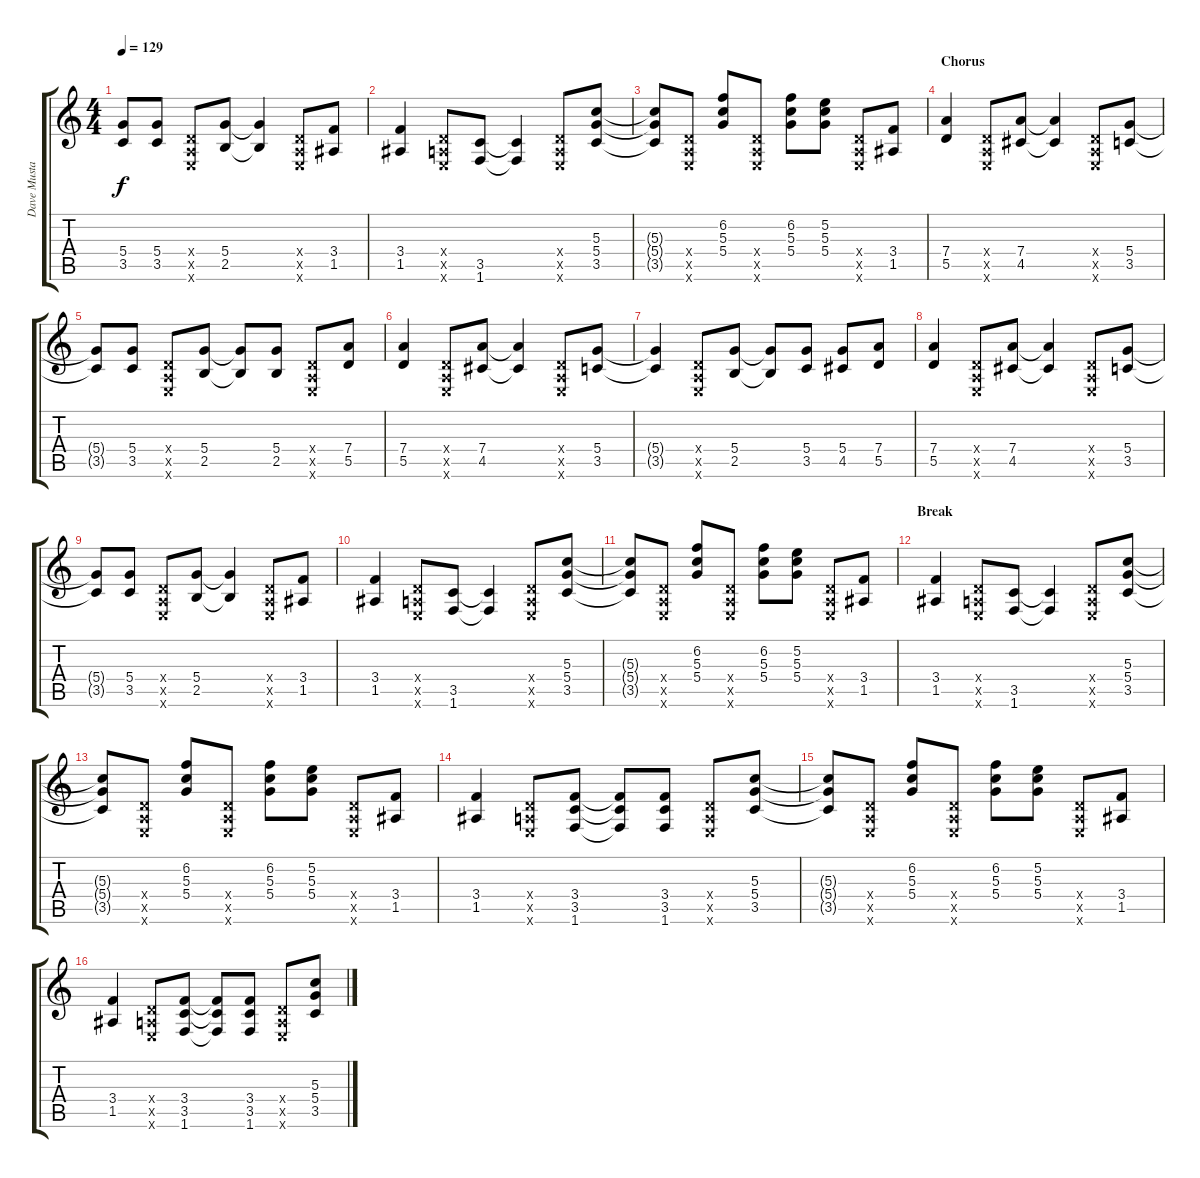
\track ("Dave Mustaine (Rythm G)" "Dave Musta") {instrument electricguitarclean}
\staff {score tabs}
\tuning (E4 B3 G3 D3 A2 E2) {hide}
\ts (4 4)
\tempo 129
\clef g2
\ks c
(5.4{t} 3.5{t}).8{dy f} (5.4 3.5).8 (0.4{x} 0.5{x} 0.6{x}).8 (5.4 2.5).8 (5.4{t} 2.5{t}).4 (0.4{x} 0.5{x} 0.6{x}).8 (3.4 1.5).8 |
(3.4 1.5).4 (0.4{x} 0.5{x} 0.6{x}).8 (3.5 1.6).8 (3.5{t} 1.6{t}).4 (0.4{x} 0.5{x} 0.6{x}).8 (5.3 5.4 3.5).8 |
(5.3{t} 5.4{t} 3.5{t}).8 (0.4{x} 0.5{x} 0.6{x}).8 (6.2 5.3 5.4).8 (0.4{x} 0.5{x} 0.6{x}).8 (6.2 5.3 5.4).8 (5.2 5.3 5.4).8 (0.4{x} 0.5{x} 0.6{x}).8 (3.4 1.5).8 |
\section ("" "Chorus")
(7.4 5.5).4 (0.4{x} 0.5{x} 0.6{x}).8 (7.4 4.5).8 (7.4{t} 4.5{t}).4 (0.4{x} 0.5{x} 0.6{x}).8 (5.4 3.5).8 |
(5.4{t} 3.5{t}).8 (5.4 3.5).8 (0.4{x} 0.5{x} 0.6{x}).8 (5.4 2.5).8 (5.4{t} 2.5{t}).8 (5.4 2.5).8 (0.4{x} 0.5{x} 0.6{x}).8 (7.4 5.5).8 |
(7.4 5.5).4 (0.4{x} 0.5{x} 0.6{x}).8 (7.4 4.5).8 (7.4{t} 4.5{t}).4 (0.4{x} 0.5{x} 0.6{x}).8 (5.4 3.5).8 |
(5.4{t} 3.5{t}).4 (0.4{x} 0.5{x} 0.6{x}).8 (5.4 2.5).8 (5.4{t} 2.5{t}).8 (5.4 3.5).8 (5.4 4.5).8 (7.4 5.5).8 |
(7.4 5.5).4 (0.4{x} 0.5{x} 0.6{x}).8 (7.4 4.5).8 (7.4{t} 4.5{t}).4 (0.4{x} 0.5{x} 0.6{x}).8 (5.4 3.5).8 |
(5.4{t} 3.5{t}).8 (5.4 3.5).8 (0.4{x} 0.5{x} 0.6{x}).8 (5.4 2.5).8 (5.4{t} 2.5{t}).4 (0.4{x} 0.5{x} 0.6{x}).8 (3.4 1.5).8 |
(3.4 1.5).4 (0.4{x} 0.5{x} 0.6{x}).8 (3.5 1.6).8 (3.5{t} 1.6{t}).4 (0.4{x} 0.5{x} 0.6{x}).8 (5.3 5.4 3.5).8 |
(5.3{t} 5.4{t} 3.5{t}).8 (0.4{x} 0.5{x} 0.6{x}).8 (6.2 5.3 5.4).8 (0.4{x} 0.5{x} 0.6{x}).8 (6.2 5.3 5.4).8 (5.2 5.3 5.4).8 (0.4{x} 0.5{x} 0.6{x}).8 (3.4 1.5).8 |
\section ("" "Break")
(3.4 1.5).4 (0.4{x} 0.5{x} 0.6{x}).8 (3.5 1.6).8 (3.5{t} 1.6{t}).4 (0.4{x} 0.5{x} 0.6{x}).8 (5.3 5.4 3.5).8 |
(5.3{t} 5.4{t} 3.5{t}).8 (0.4{x} 0.5{x} 0.6{x}).8 (6.2 5.3 5.4).8 (0.4{x} 0.5{x} 0.6{x}).8 (6.2 5.3 5.4).8 (5.2 5.3 5.4).8 (0.4{x} 0.5{x} 0.6{x}).8 (3.4 1.5).8 |
(3.4 1.5).4 (0.4{x} 0.5{x} 0.6{x}).8 (3.4 3.5 1.6).8 (3.4{t} 3.5{t} 1.6{t}).8 (3.4 3.5 1.6).8 (0.4{x} 0.5{x} 0.6{x}).8 (5.3 5.4 3.5).8 |
(5.3{t} 5.4{t} 3.5{t}).8 (0.4{x} 0.5{x} 0.6{x}).8 (6.2 5.3 5.4).8 (0.4{x} 0.5{x} 0.6{x}).8 (6.2 5.3 5.4).8 (5.2 5.3 5.4).8 (0.4{x} 0.5{x} 0.6{x}).8 (3.4 1.5).8 |
(3.4 1.5).4 (0.4{x} 0.5{x} 0.6{x}).8 (3.4 3.5 1.6).8 (3.4{t} 3.5{t} 1.6{t}).8 (3.4 3.5 1.6).8 (0.4{x} 0.5{x} 0.6{x}).8 (5.3 5.4 3.5).8
